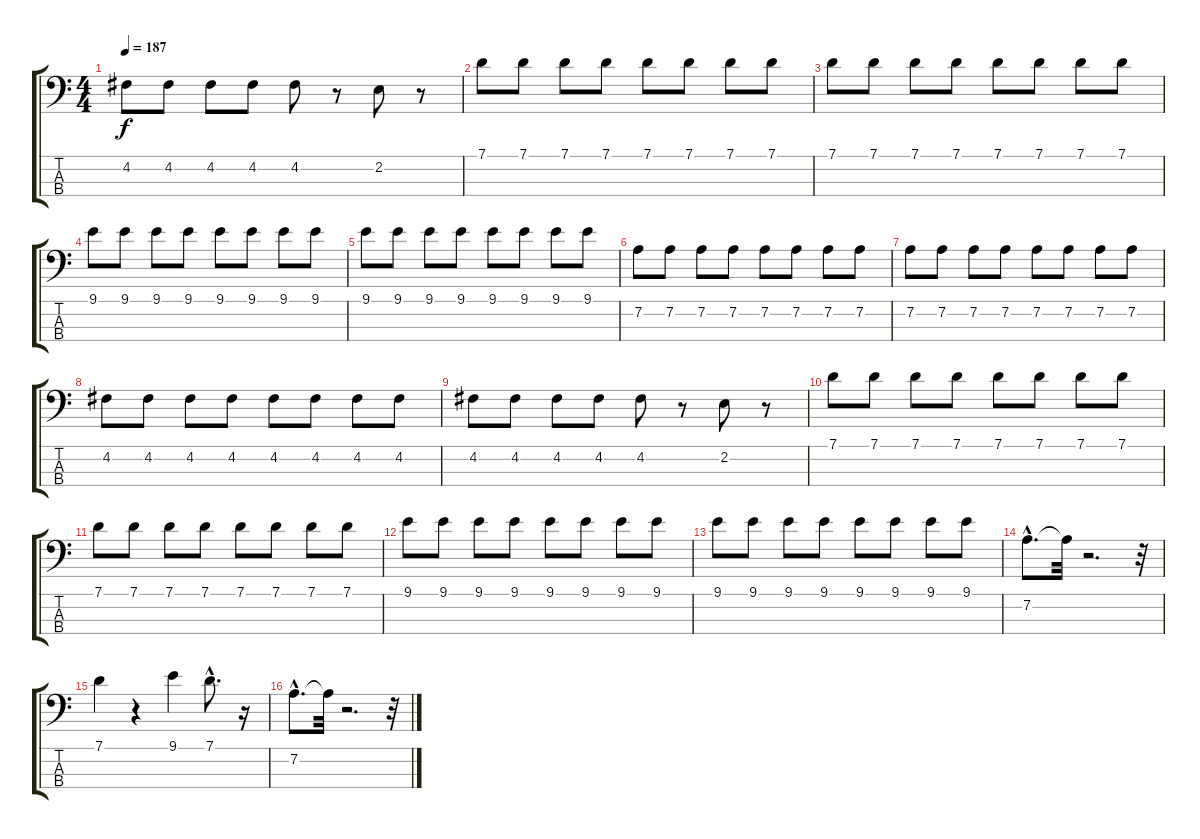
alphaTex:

\track "" {instrument electricbassfinger}
\staff {score tabs}
\tuning (G2 D2 A1 E1) {hide}
\ts (4 4)
\tempo 187
\clef f4
\ks c
4.2.8{dy f} 4.2.8 4.2.8 4.2.8 4.2.8 r.8 2.2.8 r.8 |
7.1.8 7.1.8 7.1.8 7.1.8 7.1.8 7.1.8 7.1.8 7.1.8 |
7.1.8 7.1.8 7.1.8 7.1.8 7.1.8 7.1.8 7.1.8 7.1.8 |
9.1.8 9.1.8 9.1.8 9.1.8 9.1.8 9.1.8 9.1.8 9.1.8 |
9.1.8 9.1.8 9.1.8 9.1.8 9.1.8 9.1.8 9.1.8 9.1.8 |
7.2.8 7.2.8 7.2.8 7.2.8 7.2.8 7.2.8 7.2.8 7.2.8 |
7.2.8 7.2.8 7.2.8 7.2.8 7.2.8 7.2.8 7.2.8 7.2.8 |
4.2.8 4.2.8 4.2.8 4.2.8 4.2.8 4.2.8 4.2.8 4.2.8 |
4.2.8 4.2.8 4.2.8 4.2.8 4.2.8 r.8 2.2.8 r.8 |
7.1.8 7.1.8 7.1.8 7.1.8 7.1.8 7.1.8 7.1.8 7.1.8 |
7.1.8 7.1.8 7.1.8 7.1.8 7.1.8 7.1.8 7.1.8 7.1.8 |
9.1.8 9.1.8 9.1.8 9.1.8 9.1.8 9.1.8 9.1.8 9.1.8 |
9.1.8 9.1.8 9.1.8 9.1.8 9.1.8 9.1.8 9.1.8 9.1.8 |
7.2{hac}.8{d} 7.2{t}.32 r.2{d} r.32 |
7.1.4 r.4 9.1.4 7.1{hac}.8{d} r.16 |
7.2{hac}.8{d} 7.2{t}.32 r.2{d} r.32
